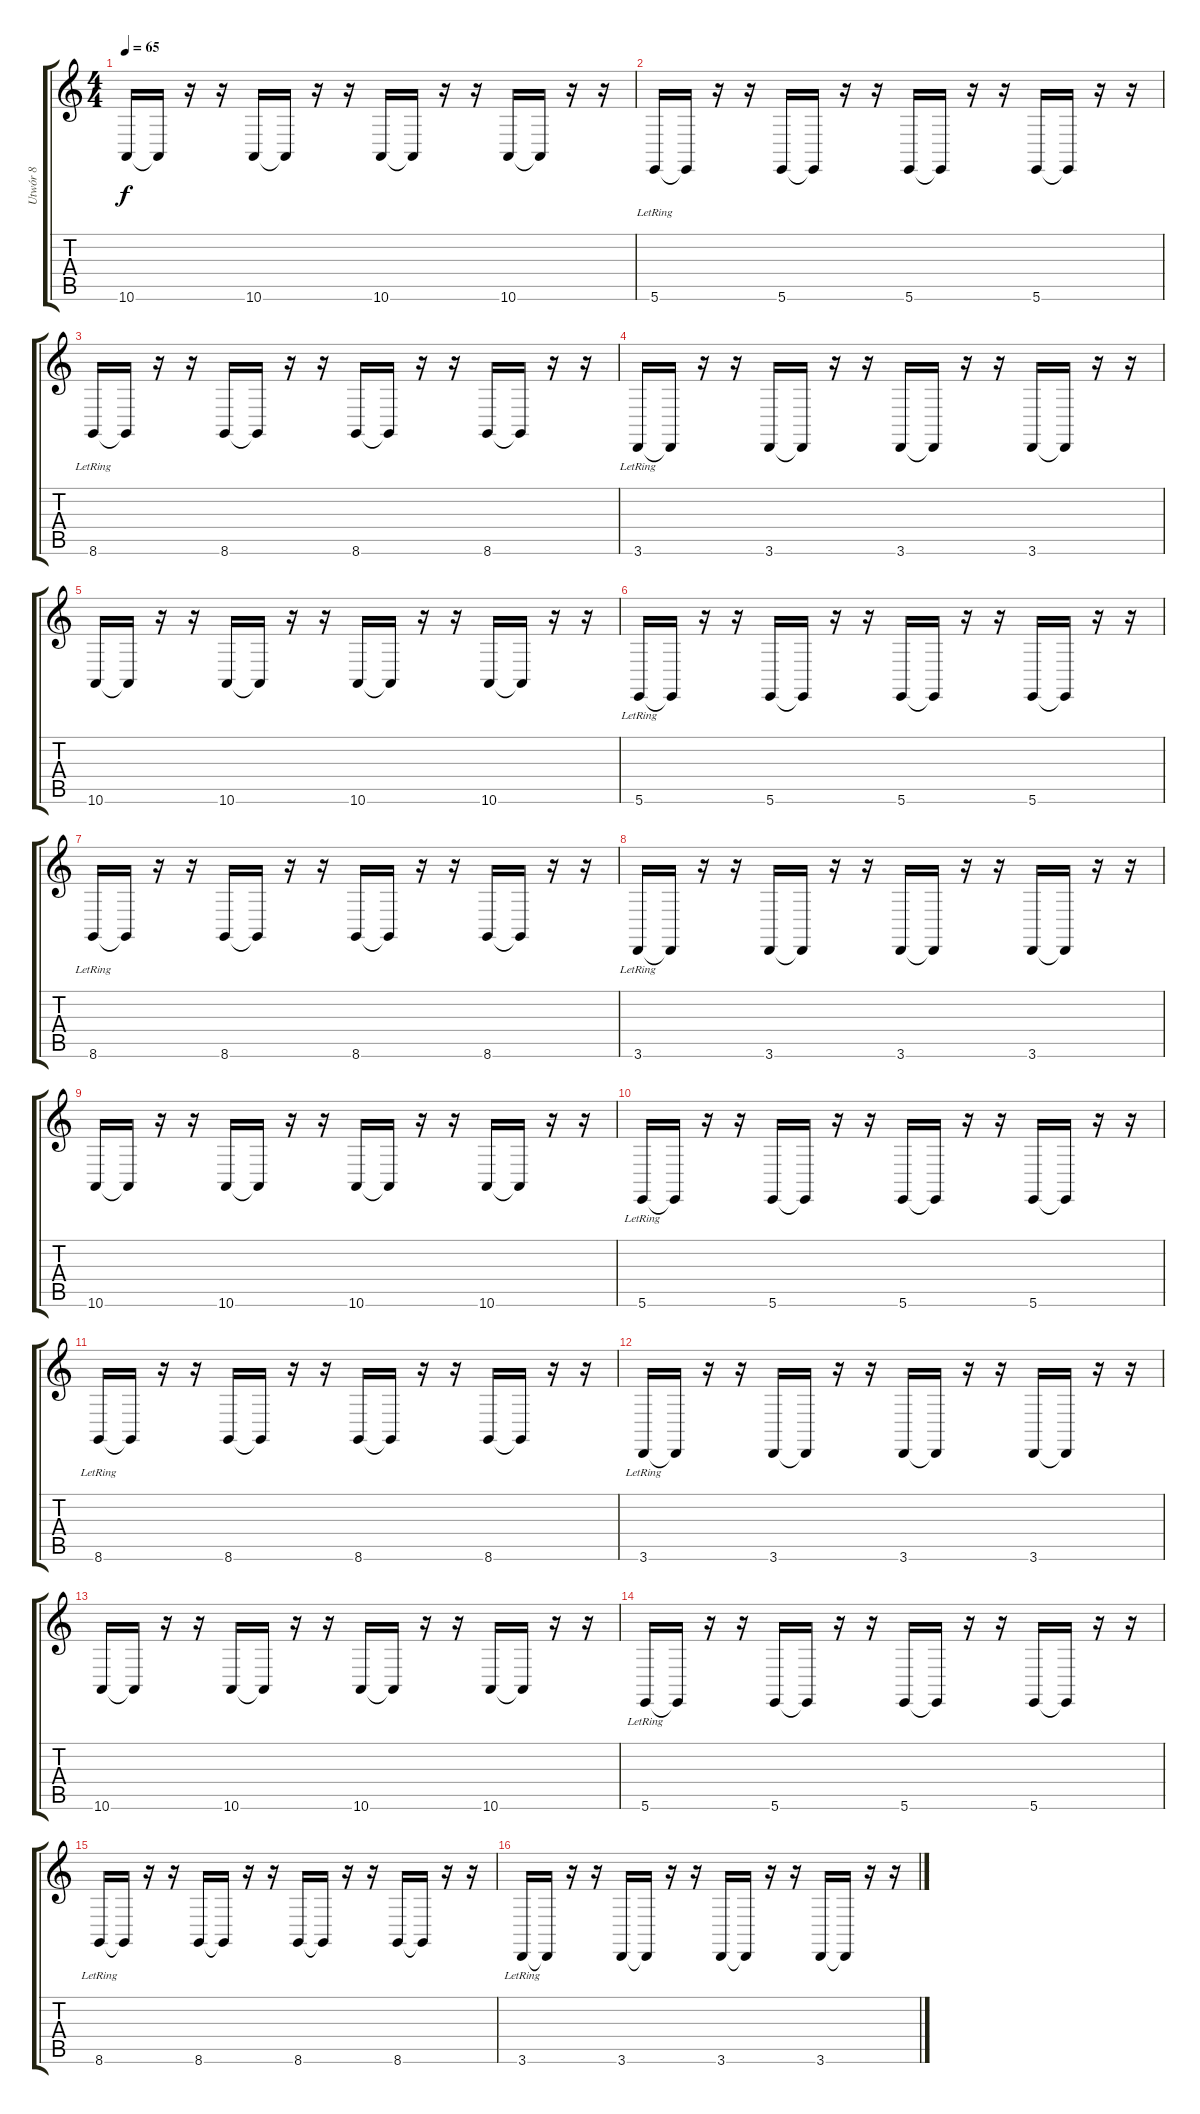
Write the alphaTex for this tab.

\track ("Utwór 8" "Utwór 8") {instrument whistle}
\staff {score tabs}
\tuning (E4 B3 G3 D3 A2 B1) {hide}
\ts (4 4)
\tempo 65
\clef g2
\ks c
10.6.16{dy f} 10.6{t}.16 r.16 r.16 10.6.16 10.6{t}.16 r.16 r.16 10.6.16 10.6{t}.16 r.16 r.16 10.6.16 10.6{t}.16 r.16 r.16 |
5.6{lr}.16 5.6{t}.16 r.16 r.16 5.6.16 5.6{t}.16 r.16 r.16 5.6.16 5.6{t}.16 r.16 r.16 5.6.16 5.6{t}.16 r.16 r.16 |
8.6{lr}.16 8.6{t}.16 r.16 r.16 8.6.16 8.6{t}.16 r.16 r.16 8.6.16 8.6{t}.16 r.16 r.16 8.6.16 8.6{t}.16 r.16 r.16 |
3.6{lr}.16 3.6{t}.16 r.16 r.16 3.6.16 3.6{t}.16 r.16 r.16 3.6.16 3.6{t}.16 r.16 r.16 3.6.16 3.6{t}.16 r.16 r.16 |
10.6.16 10.6{t}.16 r.16 r.16 10.6.16 10.6{t}.16 r.16 r.16 10.6.16 10.6{t}.16 r.16 r.16 10.6.16 10.6{t}.16 r.16 r.16 |
5.6{lr}.16 5.6{t}.16 r.16 r.16 5.6.16 5.6{t}.16 r.16 r.16 5.6.16 5.6{t}.16 r.16 r.16 5.6.16 5.6{t}.16 r.16 r.16 |
8.6{lr}.16 8.6{t}.16 r.16 r.16 8.6.16 8.6{t}.16 r.16 r.16 8.6.16 8.6{t}.16 r.16 r.16 8.6.16 8.6{t}.16 r.16 r.16 |
3.6{lr}.16 3.6{t}.16 r.16 r.16 3.6.16 3.6{t}.16 r.16 r.16 3.6.16 3.6{t}.16 r.16 r.16 3.6.16 3.6{t}.16 r.16 r.16 |
10.6.16 10.6{t}.16 r.16 r.16 10.6.16 10.6{t}.16 r.16 r.16 10.6.16 10.6{t}.16 r.16 r.16 10.6.16 10.6{t}.16 r.16 r.16 |
5.6{lr}.16 5.6{t}.16 r.16 r.16 5.6.16 5.6{t}.16 r.16 r.16 5.6.16 5.6{t}.16 r.16 r.16 5.6.16 5.6{t}.16 r.16 r.16 |
8.6{lr}.16 8.6{t}.16 r.16 r.16 8.6.16 8.6{t}.16 r.16 r.16 8.6.16 8.6{t}.16 r.16 r.16 8.6.16 8.6{t}.16 r.16 r.16 |
3.6{lr}.16 3.6{t}.16 r.16 r.16 3.6.16 3.6{t}.16 r.16 r.16 3.6.16 3.6{t}.16 r.16 r.16 3.6.16 3.6{t}.16 r.16 r.16 |
10.6.16 10.6{t}.16 r.16 r.16 10.6.16 10.6{t}.16 r.16 r.16 10.6.16 10.6{t}.16 r.16 r.16 10.6.16 10.6{t}.16 r.16 r.16 |
5.6{lr}.16 5.6{t}.16 r.16 r.16 5.6.16 5.6{t}.16 r.16 r.16 5.6.16 5.6{t}.16 r.16 r.16 5.6.16 5.6{t}.16 r.16 r.16 |
8.6{lr}.16 8.6{t}.16 r.16 r.16 8.6.16 8.6{t}.16 r.16 r.16 8.6.16 8.6{t}.16 r.16 r.16 8.6.16 8.6{t}.16 r.16 r.16 |
3.6{lr}.16 3.6{t}.16 r.16 r.16 3.6.16 3.6{t}.16 r.16 r.16 3.6.16 3.6{t}.16 r.16 r.16 3.6.16 3.6{t}.16 r.16 r.16
